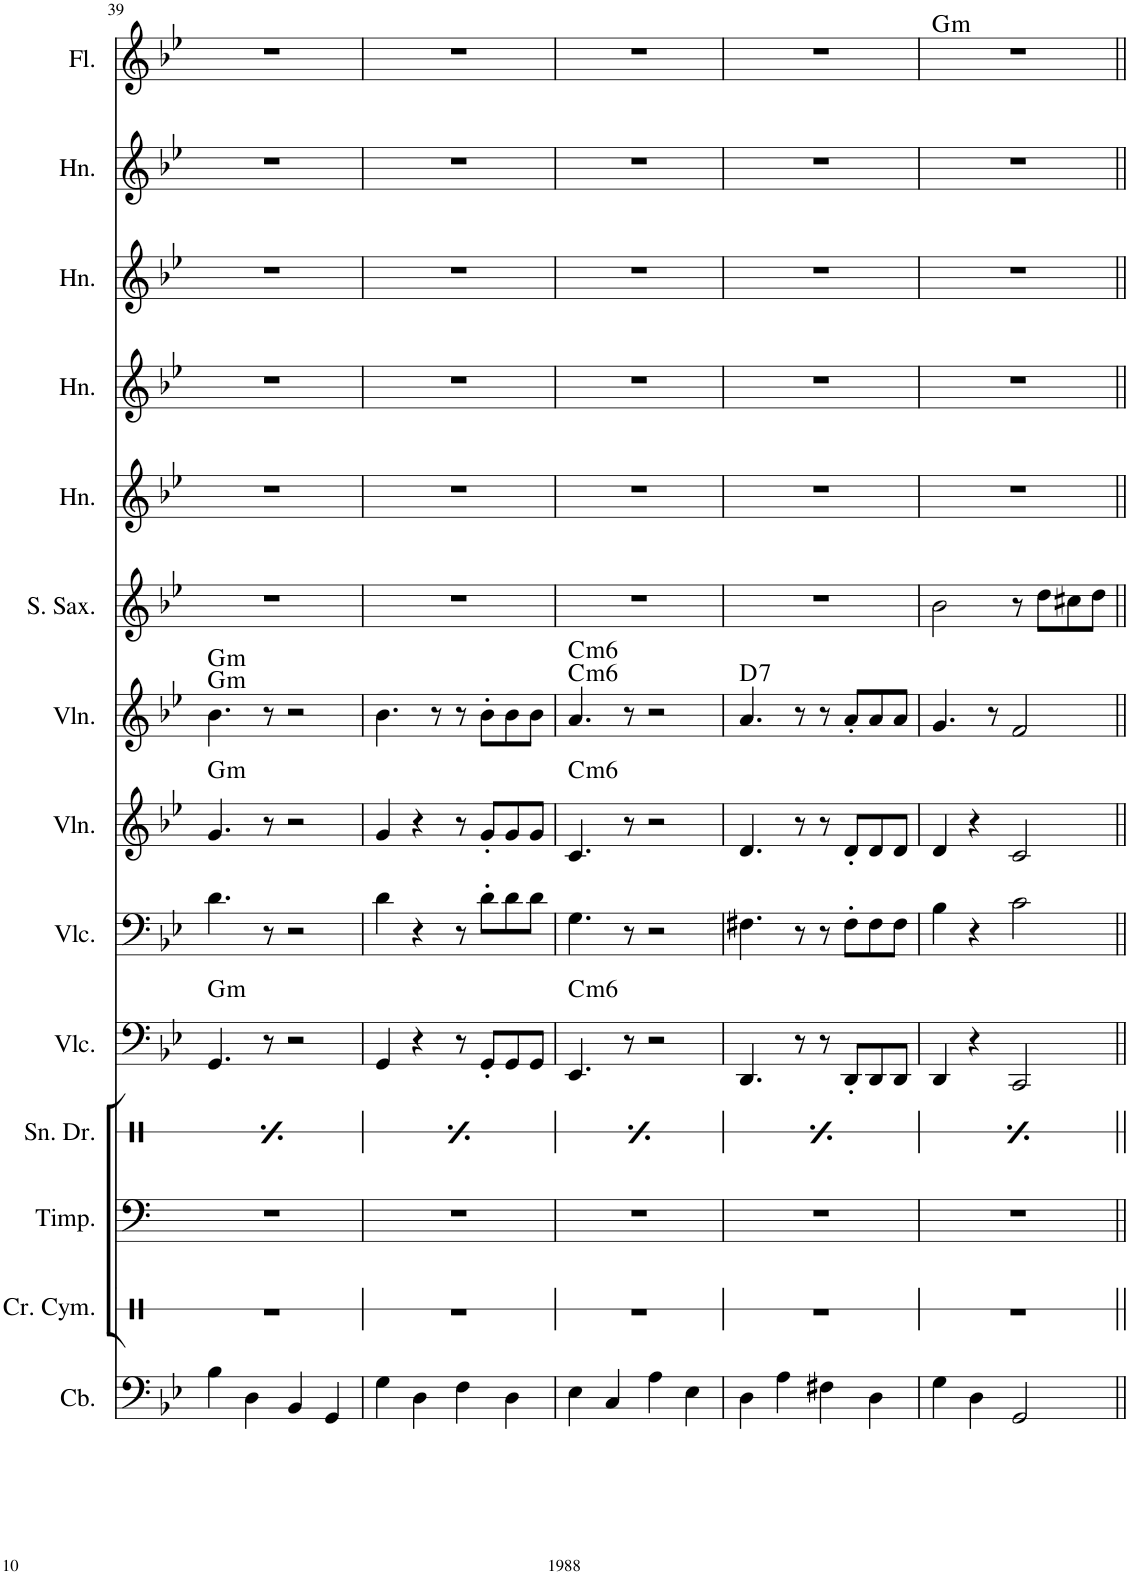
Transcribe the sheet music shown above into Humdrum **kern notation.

**kern	**kern	**kern	**kern	**kern	**kern	**kern	**kern	**harte	**kern	**kern	**kern	**kern	**kern	**kern	**harte
*part14	*part13	*part12	*part11	*part10	*part9	*part8	*part7	*part7	*part6	*part5	*part4	*part3	*part2	*part1	*part1
*staff14	*staff13	*staff12	*staff11	*staff10	*staff9	*staff8	*staff7	*	*staff6	*staff5	*staff4	*staff3	*staff2	*staff1	*
*I"Contrabass	*I"Crash Cymbal	*I"Timpani	*I"Snare Drum	*I"Violoncello	*I"Violoncello	*I"Violin	*I"Violin	*	*I"Soprano Saxophone	*I"Horn	*I"Horn	*I"Horn	*I"Horn	*I"Flute	*
*I'Cb.	*I'Cr. Cym.	*I'Timp.	*I'Sn. Dr.	*I'Vlc.	*I'Vlc.	*I'Vln.	*I'Vln.	*	*I'S. Sax.	*I'Hn.	*I'Hn.	*I'Hn.	*I'Hn.	*I'Fl.	*
!!LO:PB:g=z
*clefF4	*clefX	*clefF4	*clefX	*clefF4	*clefF4	*clefG2	*clefG2	*	*clefG2	*clefG2	*clefG2	*clefG2	*clefG2	*clefG2	*
*ITrd7c12	*	*	*	*	*	*	*	*	*ITrd1c2	*ITrd4c7	*ITrd4c7	*ITrd4c7	*ITrd4c7	*	*
*k[b-e-]	*k[]	*k[]	*k[]	*k[b-e-]	*k[b-e-]	*k[b-e-]	*k[b-e-]	*	*k[b-e-]	*k[b-e-]	*k[b-e-]	*k[b-e-]	*k[b-e-]	*k[b-e-]	*
*M4/4	*M4/4	*M4/4	*M4/4	*M4/4	*M4/4	*M4/4	*M4/4	*	*M4/4	*M4/4	*M4/4	*M4/4	*M4/4	*M4/4	*
=39	=39	=39	=39	=39	=39	=39	=39	=39	=39	=39	=39	=39	=39	=39	=39
.	.	.	8qb/	.	.	.	.	.	.	.	.	.	.	.	.
!	!	!	!	!	!	!	!	!LO:H:n=1:kt=m	!	!	!	!	!	!	!
!	!	!	!	!	!	!	!	!LO:H:n=2:kt=m	!	!	!	!	!	!	!
4B-\	1r	1r	4b\	4.GG/	4.d\	4.g/	4.b-\	G:min G:min	1r	1r	1r	1r	1r	1r	.
*	*	*	*tremolo	*	*	*	*	*	*	*	*	*	*	*	*
4D\	.	.	32b/LLL	.	.	.	.	.	.	.	.	.	.	.	.
.	.	.	32b/	.	.	.	.	.	.	.	.	.	.	.	.
.	.	.	32b/	.	.	.	.	.	.	.	.	.	.	.	.
.	.	.	32b/	.	.	.	.	.	.	.	.	.	.	.	.
.	.	.	32b/	8r	8r	8r	8r	.	.	.	.	.	.	.	.
.	.	.	32b/	.	.	.	.	.	.	.	.	.	.	.	.
.	.	.	32b/	.	.	.	.	.	.	.	.	.	.	.	.
.	.	.	32b/JJJ	.	.	.	.	.	.	.	.	.	.	.	.
*	*	*	*Xtremolo	*	*	*	*	*	*	*	*	*	*	*	*
4BB-/	.	.	8b\L	2r	2r	2r	2r	.	.	.	.	.	.	.	.
.	.	.	8b\	.	.	.	.	.	.	.	.	.	.	.	.
4GG/	.	.	8b\	.	.	.	.	.	.	.	.	.	.	.	.
.	.	.	8b\J	.	.	.	.	.	.	.	.	.	.	.	.
=40	=40	=40	=40	=40	=40	=40	=40	=40	=40	=40	=40	=40	=40	=40	=40
.	.	.	8qb/	.	.	.	.	.	.	.	.	.	.	.	.
4G\	1r	1r	4b\	4GG/	4d\	4g/	4.b-\	.	1r	1r	1r	1r	1r	1r	.
*	*	*	*tremolo	*	*	*	*	*	*	*	*	*	*	*	*
4D\	.	.	32b/LLL	4r	4r	4r	.	.	.	.	.	.	.	.	.
.	.	.	32b/	.	.	.	.	.	.	.	.	.	.	.	.
.	.	.	32b/	.	.	.	.	.	.	.	.	.	.	.	.
.	.	.	32b/	.	.	.	.	.	.	.	.	.	.	.	.
.	.	.	32b/	.	.	.	8r	.	.	.	.	.	.	.	.
.	.	.	32b/	.	.	.	.	.	.	.	.	.	.	.	.
.	.	.	32b/	.	.	.	.	.	.	.	.	.	.	.	.
.	.	.	32b/JJJ	.	.	.	.	.	.	.	.	.	.	.	.
*	*	*	*Xtremolo	*	*	*	*	*	*	*	*	*	*	*	*
4F\	.	.	8b\L	8r	8r	8r	8r	.	.	.	.	.	.	.	.
.	.	.	8b\	8GG'/L	8d'\L	8g'/L	8b-'\L	.	.	.	.	.	.	.	.
4D\	.	.	8b\	8GG/	8d\	8g/	8b-\	.	.	.	.	.	.	.	.
.	.	.	8b\J	8GG/J	8d\J	8g/J	8b-\J	.	.	.	.	.	.	.	.
=41	=41	=41	=41	=41	=41	=41	=41	=41	=41	=41	=41	=41	=41	=41	=41
.	.	.	8qb/	.	.	.	.	.	.	.	.	.	.	.	.
!	!	!	!	!	!	!	!	!LO:H:n=1:kt=m6	!	!	!	!	!	!	!
!	!	!	!	!	!	!	!	!LO:H:n=2:kt=m6	!	!	!	!	!	!	!
4E-\	1r	1r	4b\	4.EE-/	4.G\	4.c/	4.a/	C:min6 C:min6	1r	1r	1r	1r	1r	1r	.
*	*	*	*tremolo	*	*	*	*	*	*	*	*	*	*	*	*
4C/	.	.	32b/LLL	.	.	.	.	.	.	.	.	.	.	.	.
.	.	.	32b/	.	.	.	.	.	.	.	.	.	.	.	.
.	.	.	32b/	.	.	.	.	.	.	.	.	.	.	.	.
.	.	.	32b/	.	.	.	.	.	.	.	.	.	.	.	.
.	.	.	32b/	8r	8r	8r	8r	.	.	.	.	.	.	.	.
.	.	.	32b/	.	.	.	.	.	.	.	.	.	.	.	.
.	.	.	32b/	.	.	.	.	.	.	.	.	.	.	.	.
.	.	.	32b/JJJ	.	.	.	.	.	.	.	.	.	.	.	.
*	*	*	*Xtremolo	*	*	*	*	*	*	*	*	*	*	*	*
4A\	.	.	8b\L	2r	2r	2r	2r	.	.	.	.	.	.	.	.
.	.	.	8b\	.	.	.	.	.	.	.	.	.	.	.	.
4E-\	.	.	8b\	.	.	.	.	.	.	.	.	.	.	.	.
.	.	.	8b\J	.	.	.	.	.	.	.	.	.	.	.	.
=42	=42	=42	=42	=42	=42	=42	=42	=42	=42	=42	=42	=42	=42	=42	=42
.	.	.	8qb/	.	.	.	.	.	.	.	.	.	.	.	.
!	!	!	!	!	!	!	!	!LO:H:kt=7	!	!	!	!	!	!	!
4D\	1r	1r	4b\	4.DD/	4.F#X\	4.d/	4.a/	D:7	1r	1r	1r	1r	1r	1r	.
*	*	*	*tremolo	*	*	*	*	*	*	*	*	*	*	*	*
4A\	.	.	32b/LLL	.	.	.	.	.	.	.	.	.	.	.	.
.	.	.	32b/	.	.	.	.	.	.	.	.	.	.	.	.
.	.	.	32b/	.	.	.	.	.	.	.	.	.	.	.	.
.	.	.	32b/	.	.	.	.	.	.	.	.	.	.	.	.
.	.	.	32b/	8r	8r	8r	8r	.	.	.	.	.	.	.	.
.	.	.	32b/	.	.	.	.	.	.	.	.	.	.	.	.
.	.	.	32b/	.	.	.	.	.	.	.	.	.	.	.	.
.	.	.	32b/JJJ	.	.	.	.	.	.	.	.	.	.	.	.
*	*	*	*Xtremolo	*	*	*	*	*	*	*	*	*	*	*	*
4F#X\	.	.	8b\L	8r	8r	8r	8r	.	.	.	.	.	.	.	.
.	.	.	8b\	8DD'/L	8F#'\L	8d'/L	8a'/L	.	.	.	.	.	.	.	.
4D\	.	.	8b\	8DD/	8F#\	8d/	8a/	.	.	.	.	.	.	.	.
.	.	.	8b\J	8DD/J	8F#\J	8d/J	8a/J	.	.	.	.	.	.	.	.
=43	=43	=43	=43	=43	=43	=43	=43	=43	=43	=43	=43	=43	=43	=43	=43
.	.	.	8qb/	.	.	.	.	.	.	.	.	.	.	.	.
!	!	!	!	!	!	!	!	!	!	!	!	!	!	!	!LO:H:kt=m
4G\	1r	1r	4b\	4DD/	4B-\	4d/	4.g/	.	2b-\	1r	1r	1r	1r	1r	G:min
*	*	*	*tremolo	*	*	*	*	*	*	*	*	*	*	*	*
4D\	.	.	32b/LLL	4r	4r	4r	.	.	.	.	.	.	.	.	.
.	.	.	32b/	.	.	.	.	.	.	.	.	.	.	.	.
.	.	.	32b/	.	.	.	.	.	.	.	.	.	.	.	.
.	.	.	32b/	.	.	.	.	.	.	.	.	.	.	.	.
.	.	.	32b/	.	.	.	8r	.	.	.	.	.	.	.	.
.	.	.	32b/	.	.	.	.	.	.	.	.	.	.	.	.
.	.	.	32b/	.	.	.	.	.	.	.	.	.	.	.	.
.	.	.	32b/JJJ	.	.	.	.	.	.	.	.	.	.	.	.
*	*	*	*Xtremolo	*	*	*	*	*	*	*	*	*	*	*	*
2GG/	.	.	8b\L	2CC/	2c\	2c/	2f/	.	8r	.	.	.	.	.	.
.	.	.	8b\	.	.	.	.	.	8dd\L	.	.	.	.	.	.
.	.	.	8b\	.	.	.	.	.	8cc#X\	.	.	.	.	.	.
.	.	.	8b\J	.	.	.	.	.	8dd\J	.	.	.	.	.	.
=||	=||	=||	=||	=||	=||	=||	=||	=||	=||	=||	=||	=||	=||	=||	=||
*-	*-	*-	*-	*-	*-	*-	*-	*-	*-	*-	*-	*-	*-	*-	*-
